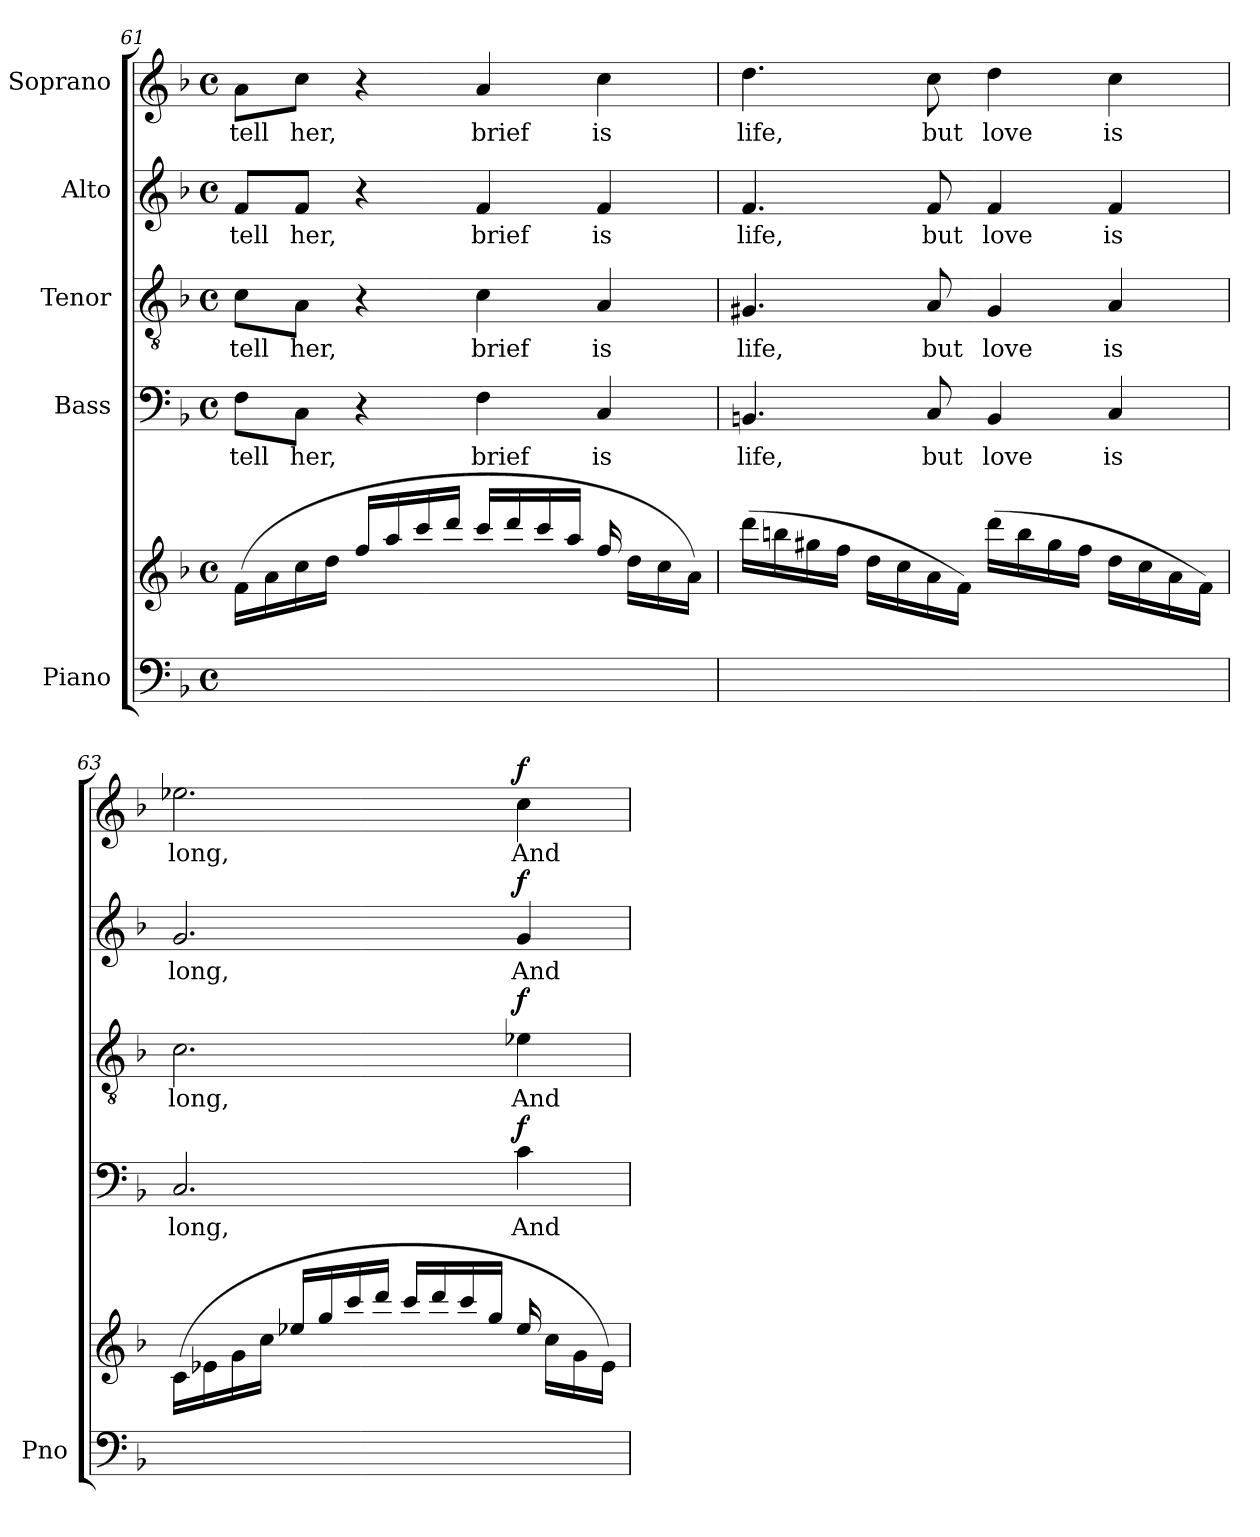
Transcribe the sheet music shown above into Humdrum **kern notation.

**kern	**kern	**kern	**text	**dynam	**kern	**text	**dynam	**kern	**text	**dynam	**kern	**text	**dynam
*part5	*part5	*part4	*part4	*part4	*part3	*part3	*part3	*part2	*part2	*part2	*part1	*part1	*part1
*staff6	*staff5	*staff4	*staff4	*staff4	*staff3	*staff3	*staff3	*staff2	*staff2	*staff2	*staff1	*staff1	*staff1
*I"Piano	*	*I"Bass	*	*	*I"Tenor	*	*	*I"Alto	*	*	*I"Soprano	*	*
*I'Pno	*	*	*	*	*	*	*	*	*	*	*	*	*
*clefF4	*clefG2	*clefF4	*	*	*clefGv2	*	*	*clefG2	*	*	*clefG2	*	*
*k[b-]	*k[b-]	*k[b-]	*	*	*k[b-]	*	*	*k[b-]	*	*	*k[b-]	*	*
*M4/4	*M4/4	*M4/4	*	*	*M4/4	*	*	*M4/4	*	*	*M4/4	*	*
*met(c)	*met(c)	*met(c)	*	*	*met(c)	*	*	*met(c)	*	*	*met(c)	*	*
=61	=61	=61	=61	=61	=61	=61	=61	=61	=61	=61	=61	=61	=61
!	!	!	!LO:LY:b	!	!	!LO:LY:b	!	!	!LO:LY:b	!	!	!LO:LY:b	!
1ryy	(>16f\LL	8F\L	tell	.	8c\L	tell	.	8f/L	tell	.	8a\L	tell	.
.	16a\	.	.	.	.	.	.	.	.	.	.	.	.
!	!	!	!LO:LY:b	!	!	!LO:LY:b	!	!	!LO:LY:b	!	!	!LO:LY:b	!
.	16cc\	8C\J	her,	.	8A\J	her,	.	8f/J	her,	.	8cc\J	her,	.
.	16dd\JJ	.	.	.	.	.	.	.	.	.	.	.	.
.	16ff/LL	4r	.	.	4r	.	.	4r	.	.	4r	.	.
.	16aa/	.	.	.	.	.	.	.	.	.	.	.	.
.	16ccc/	.	.	.	.	.	.	.	.	.	.	.	.
.	16ddd/JJ	.	.	.	.	.	.	.	.	.	.	.	.
!	!	!	!LO:LY:b	!	!	!LO:LY:b	!	!	!LO:LY:b	!	!	!LO:LY:b	!
.	16ccc/LL	4F\	brief	.	4c\	brief	.	4f/	brief	.	4a/	brief	.
.	16ddd/	.	.	.	.	.	.	.	.	.	.	.	.
.	16ccc/	.	.	.	.	.	.	.	.	.	.	.	.
.	16aa/JJ	.	.	.	.	.	.	.	.	.	.	.	.
!	!	!	!LO:LY:b	!	!	!LO:LY:b	!	!	!LO:LY:b	!	!	!LO:LY:b	!
.	16ff/	4C/	is	.	4A/	is	.	4f/	is	.	4cc\	is	.
.	16dd\LL	.	.	.	.	.	.	.	.	.	.	.	.
.	16cc\	.	.	.	.	.	.	.	.	.	.	.	.
.	16a\JJ)	.	.	.	.	.	.	.	.	.	.	.	.
=62	=62	=62	=62	=62	=62	=62	=62	=62	=62	=62	=62	=62	=62
!	!	!	!LO:LY:b	!	!	!LO:LY:b	!	!	!LO:LY:b	!	!	!LO:LY:b	!
1ryy	(>16ddd\LL	4.BBn/	life,	.	4.G#X/	life,	.	4.f/	life,	.	4.dd\	life,	.
.	16bbn\	.	.	.	.	.	.	.	.	.	.	.	.
.	16gg#X\	.	.	.	.	.	.	.	.	.	.	.	.
.	16ff\JJ	.	.	.	.	.	.	.	.	.	.	.	.
.	16dd\LL	.	.	.	.	.	.	.	.	.	.	.	.
.	16cc\	.	.	.	.	.	.	.	.	.	.	.	.
!	!	!	!LO:LY:b	!	!	!LO:LY:b	!	!	!LO:LY:b	!	!	!LO:LY:b	!
.	16a\	8C/	but	.	8A/	but	.	8f/	but	.	8cc\	but	.
.	16f\JJ)	.	.	.	.	.	.	.	.	.	.	.	.
!	!	!	!LO:LY:b	!	!	!LO:LY:b	!	!	!LO:LY:b	!	!	!LO:LY:b	!
.	(>16ddd\LL	4BB/	love	.	4G#/	love	.	4f/	love	.	4dd\	love	.
.	16bb\	.	.	.	.	.	.	.	.	.	.	.	.
.	16gg#\	.	.	.	.	.	.	.	.	.	.	.	.
.	16ff\JJ	.	.	.	.	.	.	.	.	.	.	.	.
!	!	!	!LO:LY:b	!	!	!LO:LY:b	!	!	!LO:LY:b	!	!	!LO:LY:b	!
.	16dd\LL	4C/	is	.	4A/	is	.	4f/	is	.	4cc\	is	.
.	16cc\	.	.	.	.	.	.	.	.	.	.	.	.
.	16a\	.	.	.	.	.	.	.	.	.	.	.	.
.	16f\JJ)	.	.	.	.	.	.	.	.	.	.	.	.
!!LO:PB:g=z
=63	=63	=63	=63	=63	=63	=63	=63	=63	=63	=63	=63	=63	=63
!	!	!	!LO:LY:b	!	!	!LO:LY:b	!	!	!LO:LY:b	!	!	!LO:LY:b	!
1ryy	(>16c\LL	2.C/	long,	.	2.c\	long,	.	2.g/	long,	.	2.ee-X\	long,	.
.	16e-X\	.	.	.	.	.	.	.	.	.	.	.	.
.	16g\	.	.	.	.	.	.	.	.	.	.	.	.
.	16cc\JJ	.	.	.	.	.	.	.	.	.	.	.	.
.	16ee-X/LL	.	.	.	.	.	.	.	.	.	.	.	.
.	16gg/	.	.	.	.	.	.	.	.	.	.	.	.
.	16ccc/	.	.	.	.	.	.	.	.	.	.	.	.
.	16ddd/JJ	.	.	.	.	.	.	.	.	.	.	.	.
.	16ccc/LL	.	.	.	.	.	.	.	.	.	.	.	.
.	16ddd/	.	.	.	.	.	.	.	.	.	.	.	.
.	16ccc/	.	.	.	.	.	.	.	.	.	.	.	.
.	16gg/JJ	.	.	.	.	.	.	.	.	.	.	.	.
!	!	!	!LO:LY:b	!LO:DY:a	!	!LO:LY:b	!LO:DY:a	!	!LO:LY:b	!LO:DY:a	!	!LO:LY:b	!LO:DY:a
.	16ee-/	4c\	And	f	4e-X\	And	f	4g/	And	f	4cc\	And	f
.	16cc\LL	.	.	.	.	.	.	.	.	.	.	.	.
.	16g\	.	.	.	.	.	.	.	.	.	.	.	.
.	16e-\JJ)	.	.	.	.	.	.	.	.	.	.	.	.
=	=	=	=	=	=	=	=	=	=	=	=	=	=
*-	*-	*-	*-	*-	*-	*-	*-	*-	*-	*-	*-	*-	*-
